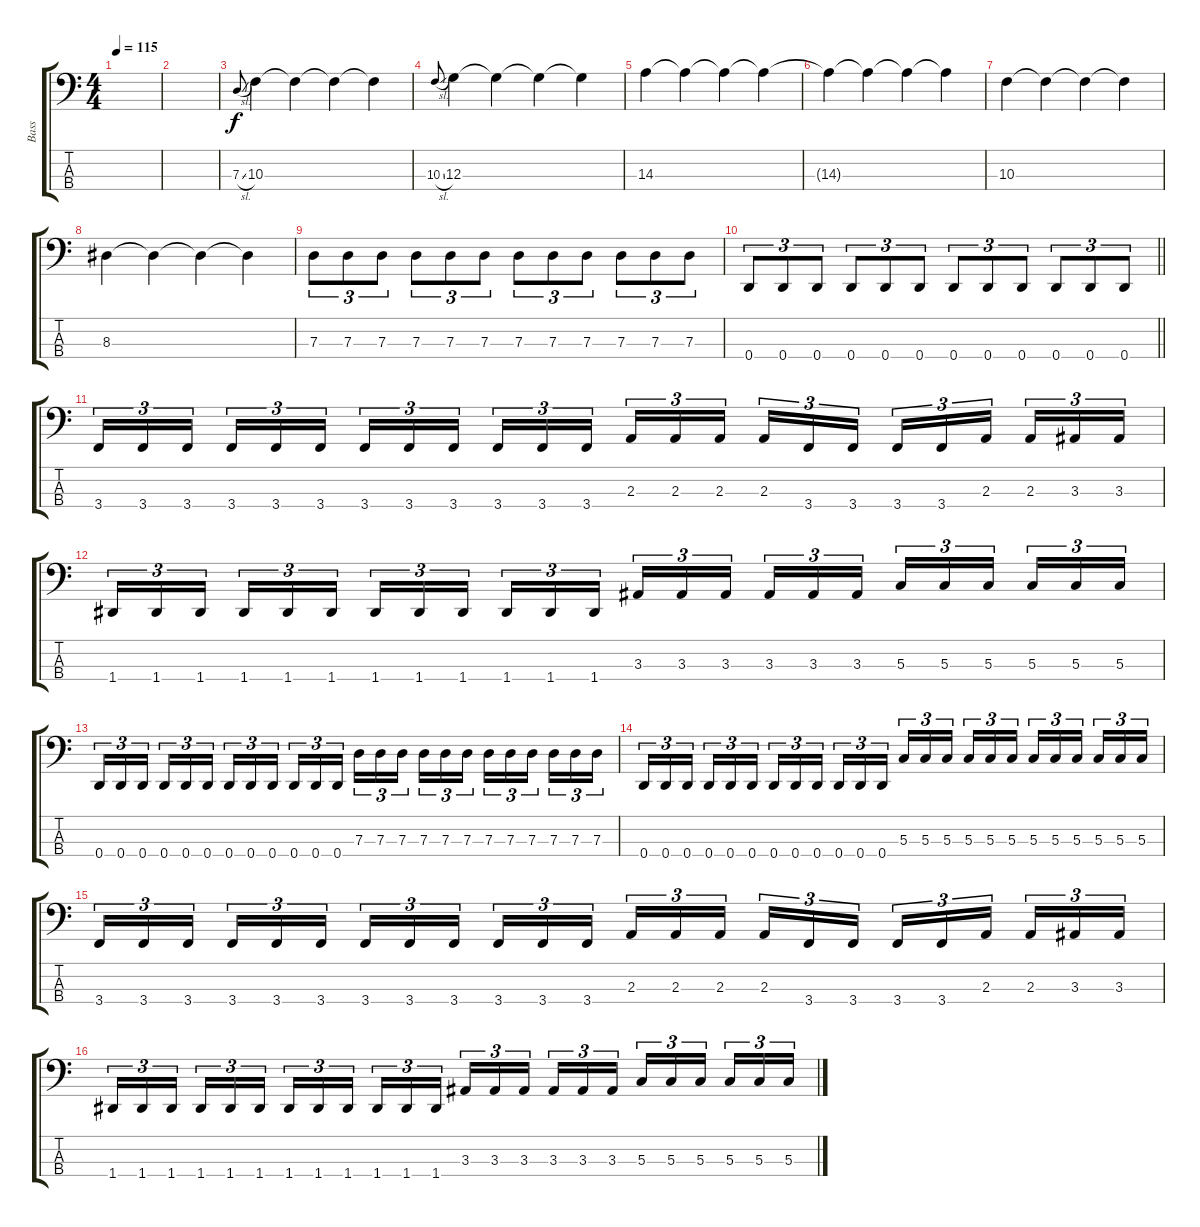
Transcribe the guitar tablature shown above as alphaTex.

\track ("Bass" "Bass") {instrument electricbassfinger}
\staff {score tabs}
\tuning (F2 C2 G1 D1) {hide}
\ts (4 4)
\tempo 115
\clef f4
\ks c
|
|
7.3{sl}.8{gr onbeat} 10.3.4 10.3{t}.4 10.3{t}.4 10.3{t}.4 |
10.3{sl}.8{gr onbeat} 12.3.4 12.3{t}.4 12.3{t}.4 12.3{t}.4 |
14.3.4 14.3{t}.4 14.3{t}.4 14.3{t}.4 |
14.3{t}.4 14.3{t}.4 14.3{t}.4 14.3{t}.4 |
10.3.4 10.3{t}.4 10.3{t}.4 10.3{t}.4 |
8.3.4 8.3{t}.4 8.3{t}.4 8.3{t}.4 |
7.3.8{tu (3 2)} 7.3.8{tu (3 2)} 7.3.8{tu (3 2)} 7.3.8{tu (3 2)} 7.3.8{tu (3 2)} 7.3.8{tu (3 2)} 7.3.8{tu (3 2)} 7.3.8{tu (3 2)} 7.3.8{tu (3 2)} 7.3.8{tu (3 2)} 7.3.8{tu (3 2)} 7.3.8{tu (3 2)} |
\barLineRight lightlight
0.4.8{tu (3 2)} 0.4.8{tu (3 2)} 0.4.8{tu (3 2)} 0.4.8{tu (3 2)} 0.4.8{tu (3 2)} 0.4.8{tu (3 2)} 0.4.8{tu (3 2)} 0.4.8{tu (3 2)} 0.4.8{tu (3 2)} 0.4.8{tu (3 2)} 0.4.8{tu (3 2)} 0.4.8{tu (3 2)} |
\section ("" "")
3.4.16{tu (3 2)} 3.4.16{tu (3 2)} 3.4.16{tu (3 2) beam splitsecondary} 3.4.16{tu (3 2)} 3.4.16{tu (3 2)} 3.4.16{tu (3 2)} 3.4.16{tu (3 2)} 3.4.16{tu (3 2)} 3.4.16{tu (3 2) beam splitsecondary} 3.4.16{tu (3 2)} 3.4.16{tu (3 2)} 3.4.16{tu (3 2)} 2.3.16{tu (3 2)} 2.3.16{tu (3 2)} 2.3.16{tu (3 2) beam splitsecondary} 2.3.16{tu (3 2)} 3.4.16{tu (3 2)} 3.4.16{tu (3 2)} 3.4.16{tu (3 2)} 3.4.16{tu (3 2)} 2.3.16{tu (3 2) beam splitsecondary} 2.3.16{tu (3 2)} 3.3.16{tu (3 2)} 3.3.16{tu (3 2)} |
1.4.16{tu (3 2)} 1.4.16{tu (3 2)} 1.4.16{tu (3 2) beam splitsecondary} 1.4.16{tu (3 2)} 1.4.16{tu (3 2)} 1.4.16{tu (3 2)} 1.4.16{tu (3 2)} 1.4.16{tu (3 2)} 1.4.16{tu (3 2) beam splitsecondary} 1.4.16{tu (3 2)} 1.4.16{tu (3 2)} 1.4.16{tu (3 2)} 3.3.16{tu (3 2)} 3.3.16{tu (3 2)} 3.3.16{tu (3 2) beam splitsecondary} 3.3.16{tu (3 2)} 3.3.16{tu (3 2)} 3.3.16{tu (3 2)} 5.3.16{tu (3 2)} 5.3.16{tu (3 2)} 5.3.16{tu (3 2) beam splitsecondary} 5.3.16{tu (3 2)} 5.3.16{tu (3 2)} 5.3.16{tu (3 2)} |
0.4.16{tu (3 2)} 0.4.16{tu (3 2)} 0.4.16{tu (3 2) beam splitsecondary} 0.4.16{tu (3 2)} 0.4.16{tu (3 2)} 0.4.16{tu (3 2)} 0.4.16{tu (3 2)} 0.4.16{tu (3 2)} 0.4.16{tu (3 2) beam splitsecondary} 0.4.16{tu (3 2)} 0.4.16{tu (3 2)} 0.4.16{tu (3 2)} 7.3.16{tu (3 2)} 7.3.16{tu (3 2)} 7.3.16{tu (3 2) beam splitsecondary} 7.3.16{tu (3 2)} 7.3.16{tu (3 2)} 7.3.16{tu (3 2)} 7.3.16{tu (3 2)} 7.3.16{tu (3 2)} 7.3.16{tu (3 2) beam splitsecondary} 7.3.16{tu (3 2)} 7.3.16{tu (3 2)} 7.3.16{tu (3 2)} |
0.4.16{tu (3 2)} 0.4.16{tu (3 2)} 0.4.16{tu (3 2) beam splitsecondary} 0.4.16{tu (3 2)} 0.4.16{tu (3 2)} 0.4.16{tu (3 2)} 0.4.16{tu (3 2)} 0.4.16{tu (3 2)} 0.4.16{tu (3 2) beam splitsecondary} 0.4.16{tu (3 2)} 0.4.16{tu (3 2)} 0.4.16{tu (3 2)} 5.3.16{tu (3 2)} 5.3.16{tu (3 2)} 5.3.16{tu (3 2) beam splitsecondary} 5.3.16{tu (3 2)} 5.3.16{tu (3 2)} 5.3.16{tu (3 2)} 5.3.16{tu (3 2)} 5.3.16{tu (3 2)} 5.3.16{tu (3 2) beam splitsecondary} 5.3.16{tu (3 2)} 5.3.16{tu (3 2)} 5.3.16{tu (3 2)} |
3.4.16{tu (3 2)} 3.4.16{tu (3 2)} 3.4.16{tu (3 2) beam splitsecondary} 3.4.16{tu (3 2)} 3.4.16{tu (3 2)} 3.4.16{tu (3 2)} 3.4.16{tu (3 2)} 3.4.16{tu (3 2)} 3.4.16{tu (3 2) beam splitsecondary} 3.4.16{tu (3 2)} 3.4.16{tu (3 2)} 3.4.16{tu (3 2)} 2.3.16{tu (3 2)} 2.3.16{tu (3 2)} 2.3.16{tu (3 2) beam splitsecondary} 2.3.16{tu (3 2)} 3.4.16{tu (3 2)} 3.4.16{tu (3 2)} 3.4.16{tu (3 2)} 3.4.16{tu (3 2)} 2.3.16{tu (3 2) beam splitsecondary} 2.3.16{tu (3 2)} 3.3.16{tu (3 2)} 3.3.16{tu (3 2)} |
1.4.16{tu (3 2)} 1.4.16{tu (3 2)} 1.4.16{tu (3 2) beam splitsecondary} 1.4.16{tu (3 2)} 1.4.16{tu (3 2)} 1.4.16{tu (3 2)} 1.4.16{tu (3 2)} 1.4.16{tu (3 2)} 1.4.16{tu (3 2) beam splitsecondary} 1.4.16{tu (3 2)} 1.4.16{tu (3 2)} 1.4.16{tu (3 2)} 3.3.16{tu (3 2)} 3.3.16{tu (3 2)} 3.3.16{tu (3 2) beam splitsecondary} 3.3.16{tu (3 2)} 3.3.16{tu (3 2)} 3.3.16{tu (3 2)} 5.3.16{tu (3 2)} 5.3.16{tu (3 2)} 5.3.16{tu (3 2) beam splitsecondary} 5.3.16{tu (3 2)} 5.3.16{tu (3 2)} 5.3.16{tu (3 2)}
